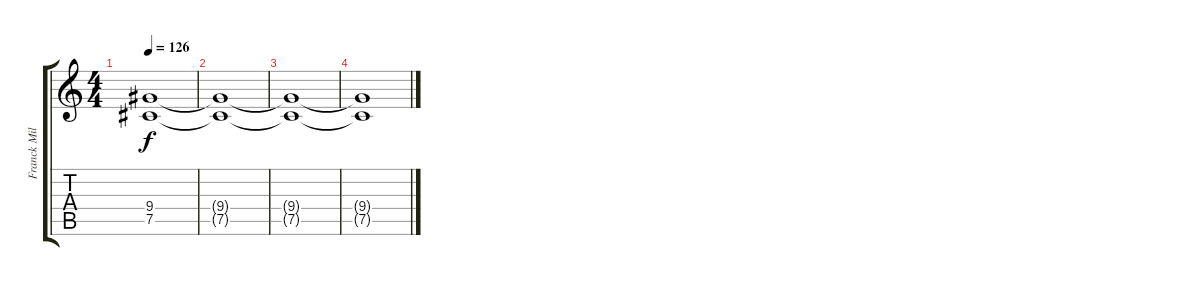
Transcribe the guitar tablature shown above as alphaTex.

\track ("Franck Millineri" "Franck Mil") {instrument distortionguitar}
\staff {score tabs}
\tuning (Db4 Ab3 E3 B2 Gb2 Db2) {hide}
\ts (4 4)
\tempo 126
\clef g2
\ks c
(9.4 7.5).1{dy f} |
(9.4{t} 7.5{t}).1 |
(9.4{t} 7.5{t}).1 |
(9.4{t} 7.5{t}).1
